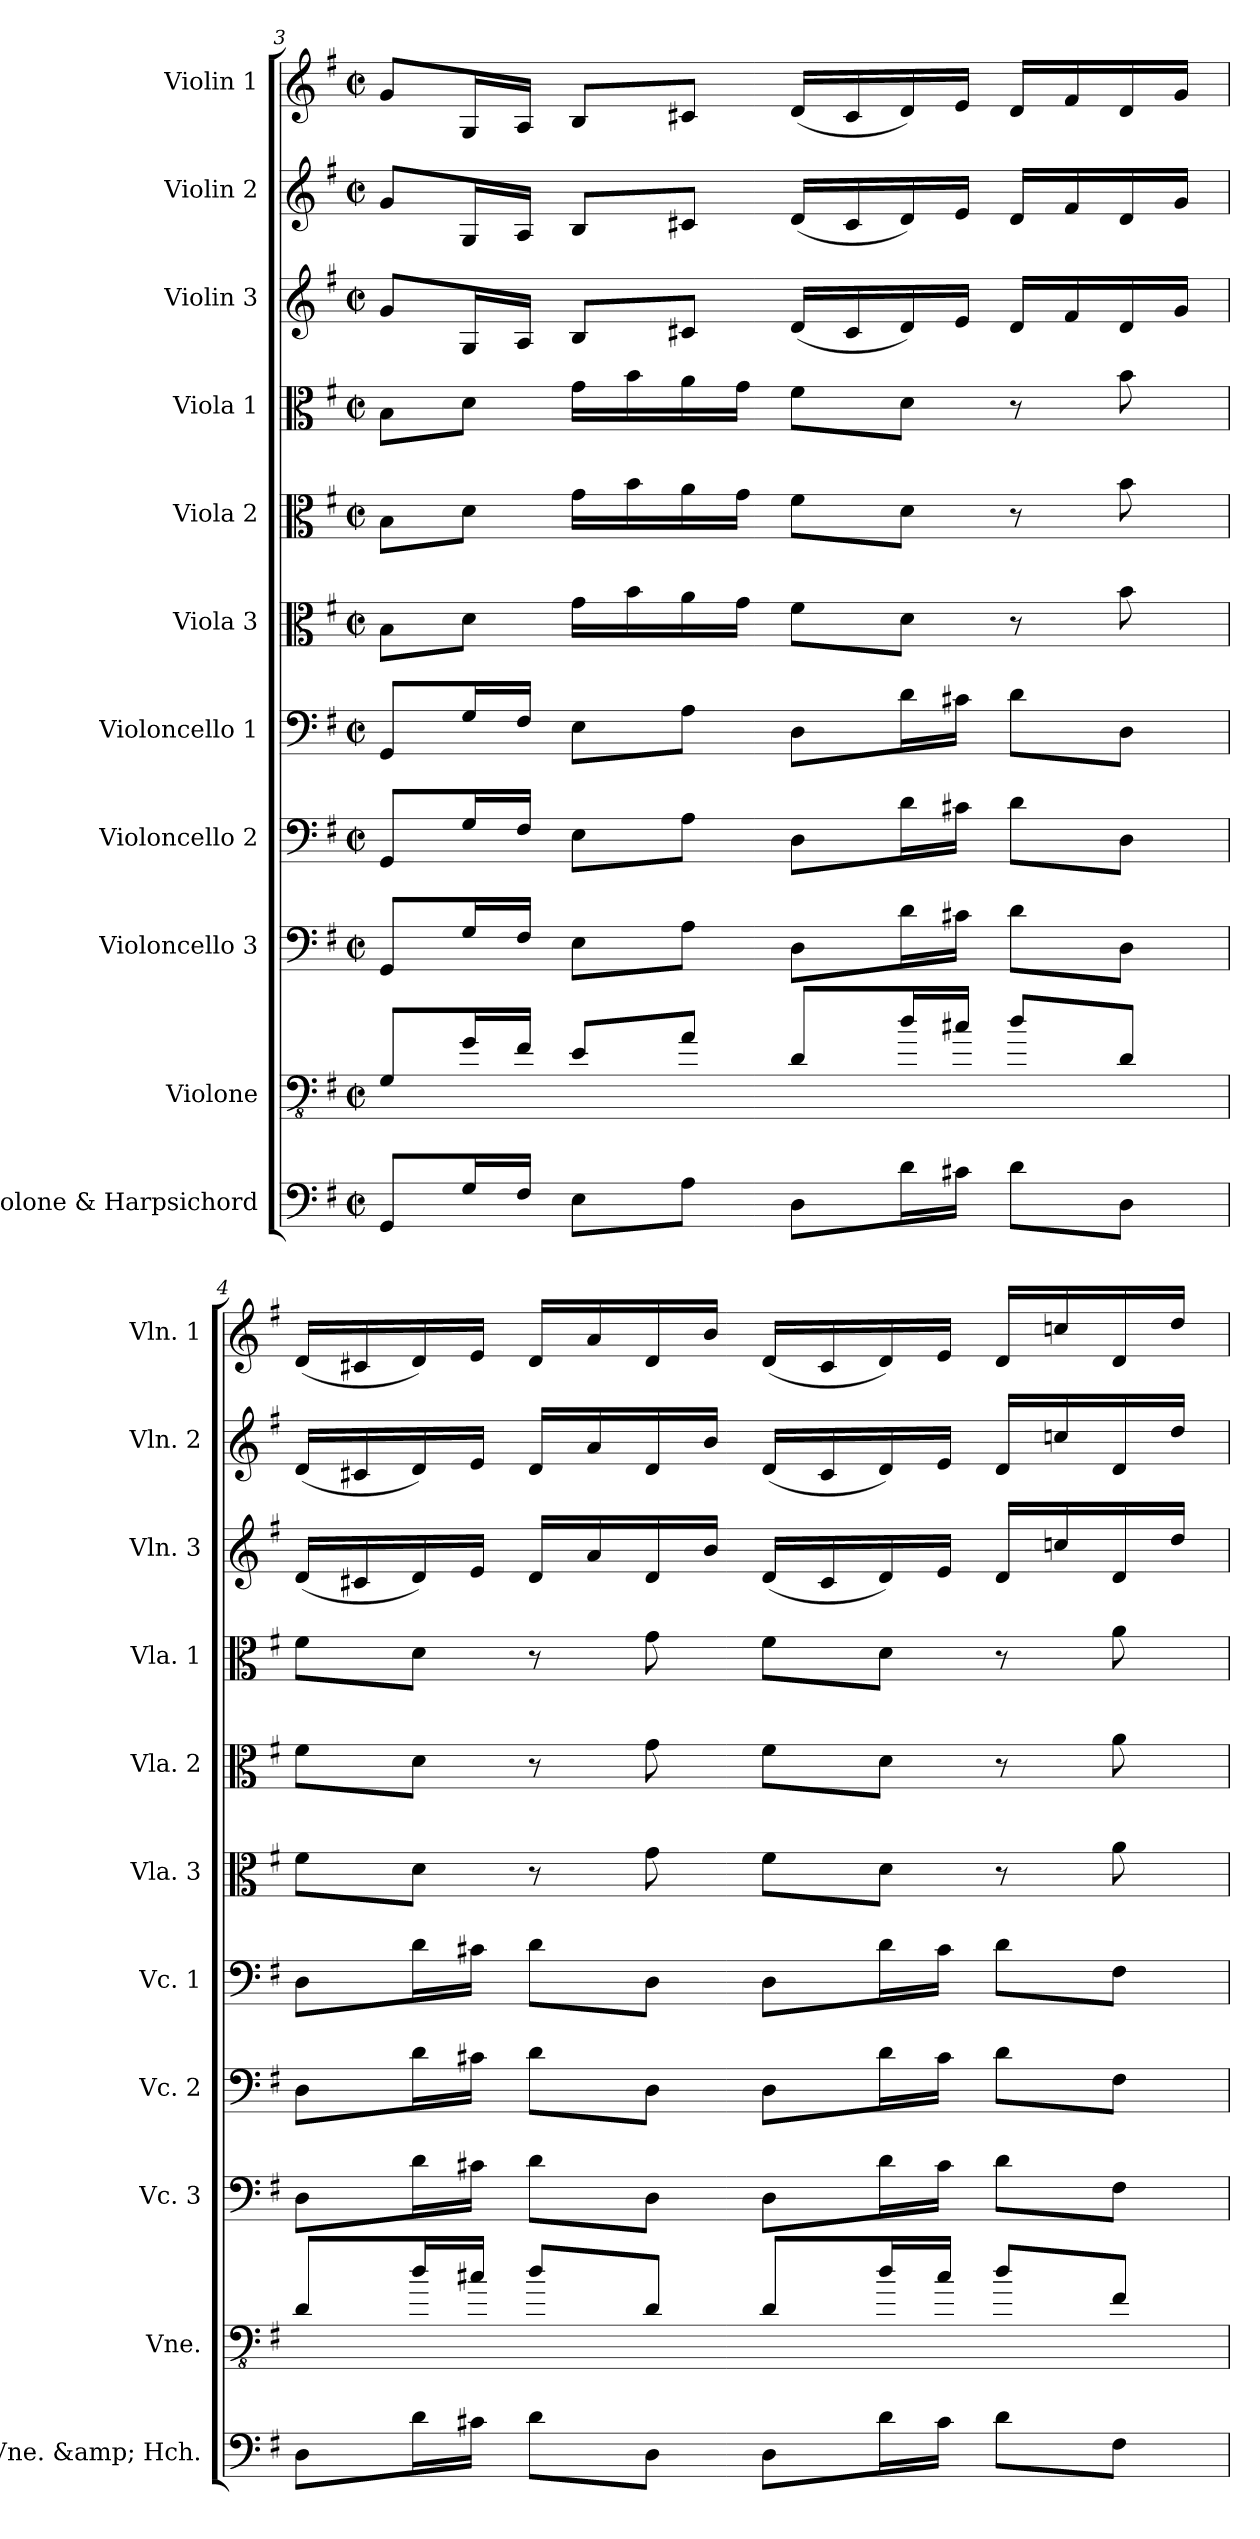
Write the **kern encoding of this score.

**kern	**kern	**kern	**kern	**kern	**kern	**kern	**kern	**kern	**kern	**kern
*part11	*part10	*part9	*part8	*part7	*part6	*part5	*part4	*part3	*part2	*part1
*staff11	*staff10	*staff9	*staff8	*staff7	*staff6	*staff5	*staff4	*staff3	*staff2	*staff1
*I"Violone &amp; Harpsichord	*I"Violone	*I"Violoncello 3	*I"Violoncello 2	*I"Violoncello 1	*I"Viola 3	*I"Viola 2	*I"Viola 1	*I"Violin 3	*I"Violin 2	*I"Violin 1
*I'Vne. &amp; Hch.	*I'Vne.	*I'Vc. 3	*I'Vc. 2	*I'Vc. 1	*I'Vla. 3	*I'Vla. 2	*I'Vla. 1	*I'Vln. 3	*I'Vln. 2	*I'Vln. 1
*clefF4	*clefFv4	*clefF4	*clefF4	*clefF4	*clefC3	*clefC3	*clefC3	*clefG2	*clefG2	*clefG2
*	*ITrd7c12	*	*	*	*	*	*	*	*	*
*k[f#]	*k[f#]	*k[f#]	*k[f#]	*k[f#]	*k[f#]	*k[f#]	*k[f#]	*k[f#]	*k[f#]	*k[f#]
*M4/4	*M4/4	*M4/4	*M4/4	*M4/4	*M4/4	*M4/4	*M4/4	*M4/4	*M4/4	*M4/4
*met(c|)	*met(c|)	*met(c|)	*met(c|)	*met(c|)	*met(c|)	*met(c|)	*met(c|)	*met(c|)	*met(c|)	*met(c|)
=3	=3	=3	=3	=3	=3	=3	=3	=3	=3	=3
8GG/L	8GGG/L	8GG/L	8GG/L	8GG/L	8B\L	8B\L	8B\L	8g/L	8g/L	8g/L
16G/L	16GG/L	16G/L	16G/L	16G/L	8d\J	8d\J	8d\J	16G/L	16G/L	16G/L
16F#/JJ	16FF#/JJ	16F#/JJ	16F#/JJ	16F#/JJ	.	.	.	16A/JJ	16A/JJ	16A/JJ
8E\L	8EE/L	8E\L	8E\L	8E\L	16g\LL	16g\LL	16g\LL	8B/L	8B/L	8B/L
.	.	.	.	.	16b\	16b\	16b\	.	.	.
8A\J	8AA/J	8A\J	8A\J	8A\J	16a\	16a\	16a\	8c#X/J	8c#X/J	8c#X/J
.	.	.	.	.	16g\JJ	16g\JJ	16g\JJ	.	.	.
8D\L	8DD/L	8D\L	8D\L	8D\L	8f#\L	8f#\L	8f#\L	(16d/LL	(16d/LL	(16d/LL
.	.	.	.	.	.	.	.	16c#/	16c#/	16c#/
16d\L	16D/L	16d\L	16d\L	16d\L	8d\J	8d\J	8d\J	16d/)	16d/)	16d/)
16c#X\JJ	16C#X/JJ	16c#X\JJ	16c#X\JJ	16c#X\JJ	.	.	.	16e/JJ	16e/JJ	16e/JJ
8d\L	8D/L	8d\L	8d\L	8d\L	8r	8r	8r	16d/LL	16d/LL	16d/LL
.	.	.	.	.	.	.	.	16f#/	16f#/	16f#/
8D\J	8DD/J	8D\J	8D\J	8D\J	8b\	8b\	8b\	16d/	16d/	16d/
.	.	.	.	.	.	.	.	16g/JJ	16g/JJ	16g/JJ
!!LO:LB:g=z
=4	=4	=4	=4	=4	=4	=4	=4	=4	=4	=4
8D\L	8DD/L	8D\L	8D\L	8D\L	8f#\L	8f#\L	8f#\L	(16d/LL	(16d/LL	(16d/LL
.	.	.	.	.	.	.	.	16c#X/	16c#X/	16c#X/
16d\L	16D/L	16d\L	16d\L	16d\L	8d\J	8d\J	8d\J	16d/)	16d/)	16d/)
16c#X\JJ	16C#X/JJ	16c#X\JJ	16c#X\JJ	16c#X\JJ	.	.	.	16e/JJ	16e/JJ	16e/JJ
8d\L	8D/L	8d\L	8d\L	8d\L	8r	8r	8r	16d/LL	16d/LL	16d/LL
.	.	.	.	.	.	.	.	16a/	16a/	16a/
8D\J	8DD/J	8D\J	8D\J	8D\J	8g\	8g\	8g\	16d/	16d/	16d/
.	.	.	.	.	.	.	.	16b/JJ	16b/JJ	16b/JJ
8D\L	8DD/L	8D\L	8D\L	8D\L	8f#\L	8f#\L	8f#\L	(16d/LL	(16d/LL	(16d/LL
.	.	.	.	.	.	.	.	16c#/	16c#/	16c#/
16d\L	16D/L	16d\L	16d\L	16d\L	8d\J	8d\J	8d\J	16d/)	16d/)	16d/)
16c#\JJ	16C#/JJ	16c#\JJ	16c#\JJ	16c#\JJ	.	.	.	16e/JJ	16e/JJ	16e/JJ
8d\L	8D/L	8d\L	8d\L	8d\L	8r	8r	8r	16d/LL	16d/LL	16d/LL
.	.	.	.	.	.	.	.	16ccn/	16ccn/	16ccn/
8F#\J	8FF#/J	8F#\J	8F#\J	8F#\J	8a\	8a\	8a\	16d/	16d/	16d/
.	.	.	.	.	.	.	.	16dd/JJ	16dd/JJ	16dd/JJ
=	=	=	=	=	=	=	=	=	=	=
*-	*-	*-	*-	*-	*-	*-	*-	*-	*-	*-
